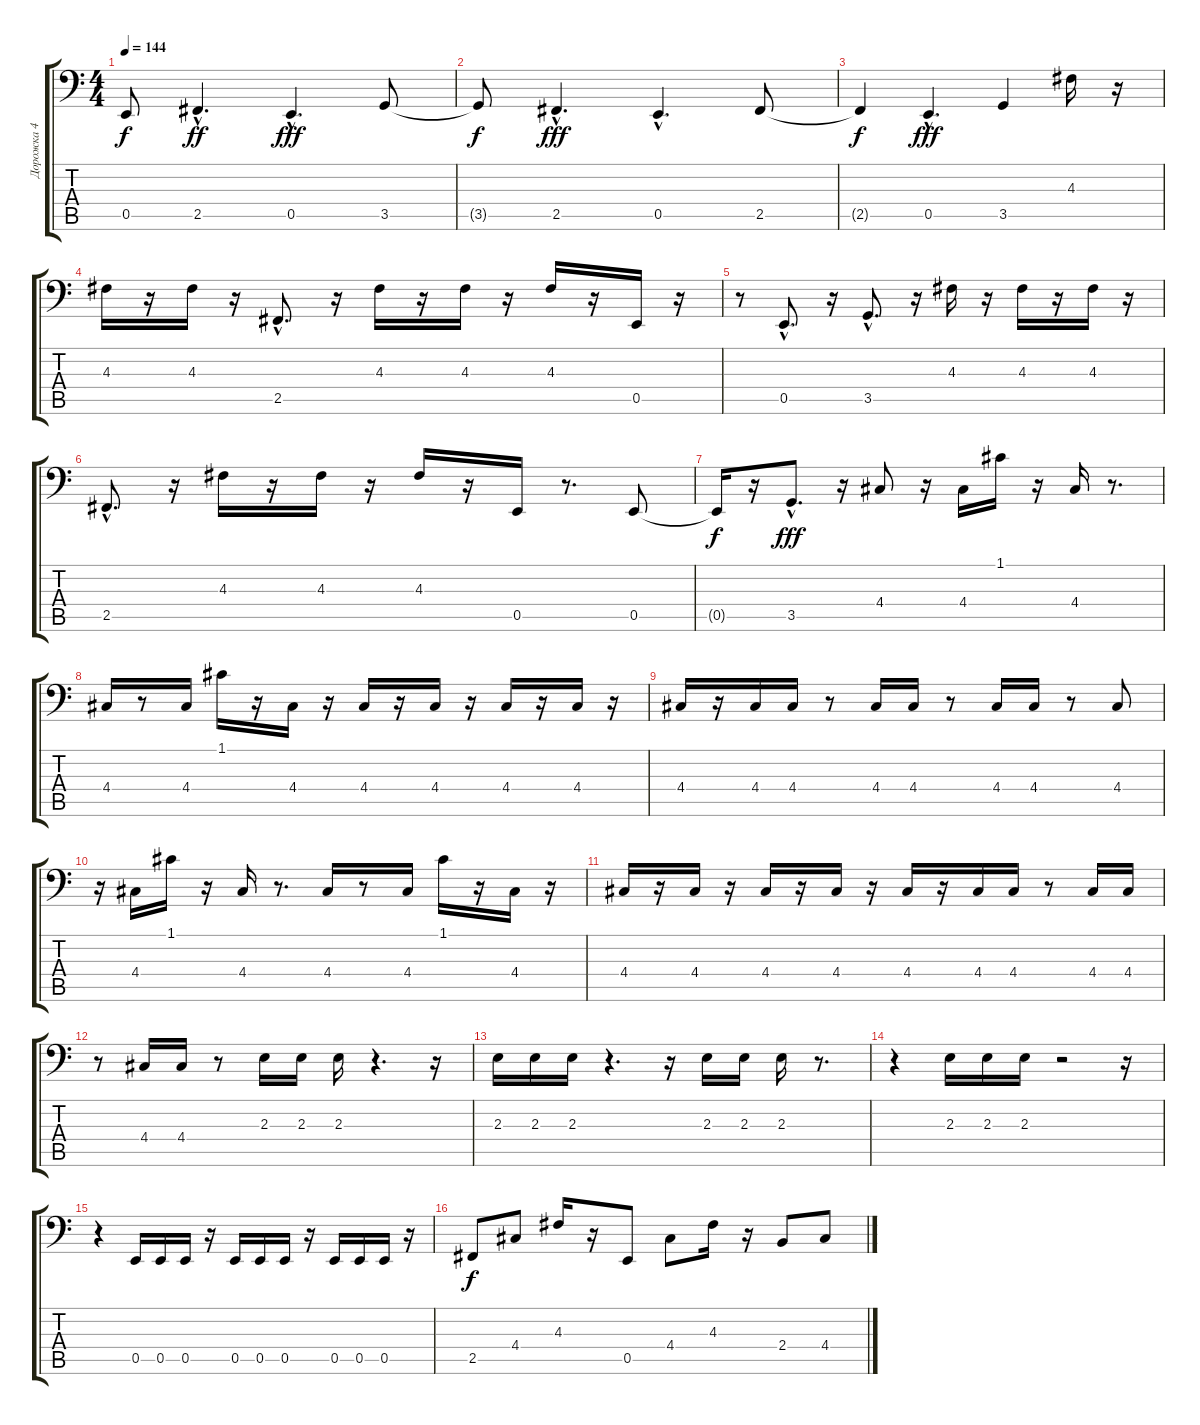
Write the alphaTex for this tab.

\track ("Дорожка 4" "Дорожка 4") {instrument fretlessbass}
\staff {score tabs}
\tuning (C3 G2 D2 A1 E1 B0) {hide}
\ts (4 4)
\tempo 144
\clef f4
\ks c
0.5{t}.8{dy f} 2.5{hac}.4{d dy ff} 0.5{hac}.4{d dy fff} 3.5.8 |
3.5{t}.8{dy f} 2.5{hac}.4{d dy fff} 0.5{hac}.4{d} 2.5.8 |
2.5{t}.4{dy f} 0.5{hac}.4{d dy fff} 3.5.4 4.3.16 r.16 |
4.3.16 r.16 4.3.16 r.16 2.5{hac}.8{d} r.16 4.3.16 r.16 4.3.16 r.16 4.3.16 r.16 0.5.16 r.16 |
r.8 0.5{hac}.8{d} r.16 3.5{hac}.8{d} r.16 4.3.16 r.16 4.3.16 r.16 4.3.16 r.16 |
2.5{hac}.8{d} r.16 4.3.16 r.16 4.3.16 r.16 4.3.16 r.16 0.5.16 r.8{d} 0.5.8 |
0.5{t}.16{dy f} r.16 3.5{hac}.8{d dy fff} r.16 4.4.8 r.16 4.4.16 1.1.16 r.16 4.4.16 r.8{d} |
4.4.16 r.8 4.4.16 1.1.16 r.16 4.4.16 r.16 4.4.16 r.16 4.4.16 r.16 4.4.16 r.16 4.4.16 r.16 |
4.4.16 r.16 4.4.16 4.4.16 r.8 4.4.16 4.4.16 r.8 4.4.16 4.4.16 r.8 4.4.8 |
r.16 4.4.16 1.1.16 r.16 4.4.16 r.8{d} 4.4.16 r.8 4.4.16 1.1.16 r.16 4.4.16 r.16 |
4.4.16 r.16 4.4.16 r.16 4.4.16 r.16 4.4.16 r.16 4.4.16 r.16 4.4.16 4.4.16 r.8 4.4.16 4.4.16 |
r.8 4.4.16 4.4.16 r.8 2.3.16 2.3.16 2.3.16 r.4{d} r.16 |
2.3.16 2.3.16 2.3.16 r.4{d} r.16 2.3.16 2.3.16 2.3.16 r.8{d} |
r.4 2.3.16 2.3.16 2.3.16 r.2 r.16 |
r.4 0.5.16 0.5.16 0.5.16 r.16 0.5.16 0.5.16 0.5.16 r.16 0.5.16 0.5.16 0.5.16 r.16 |
2.5.8{dy f} 4.4.8 4.3.16 r.16 0.5.8 4.4.8 4.3.16 r.16 2.4.8 4.4.8
